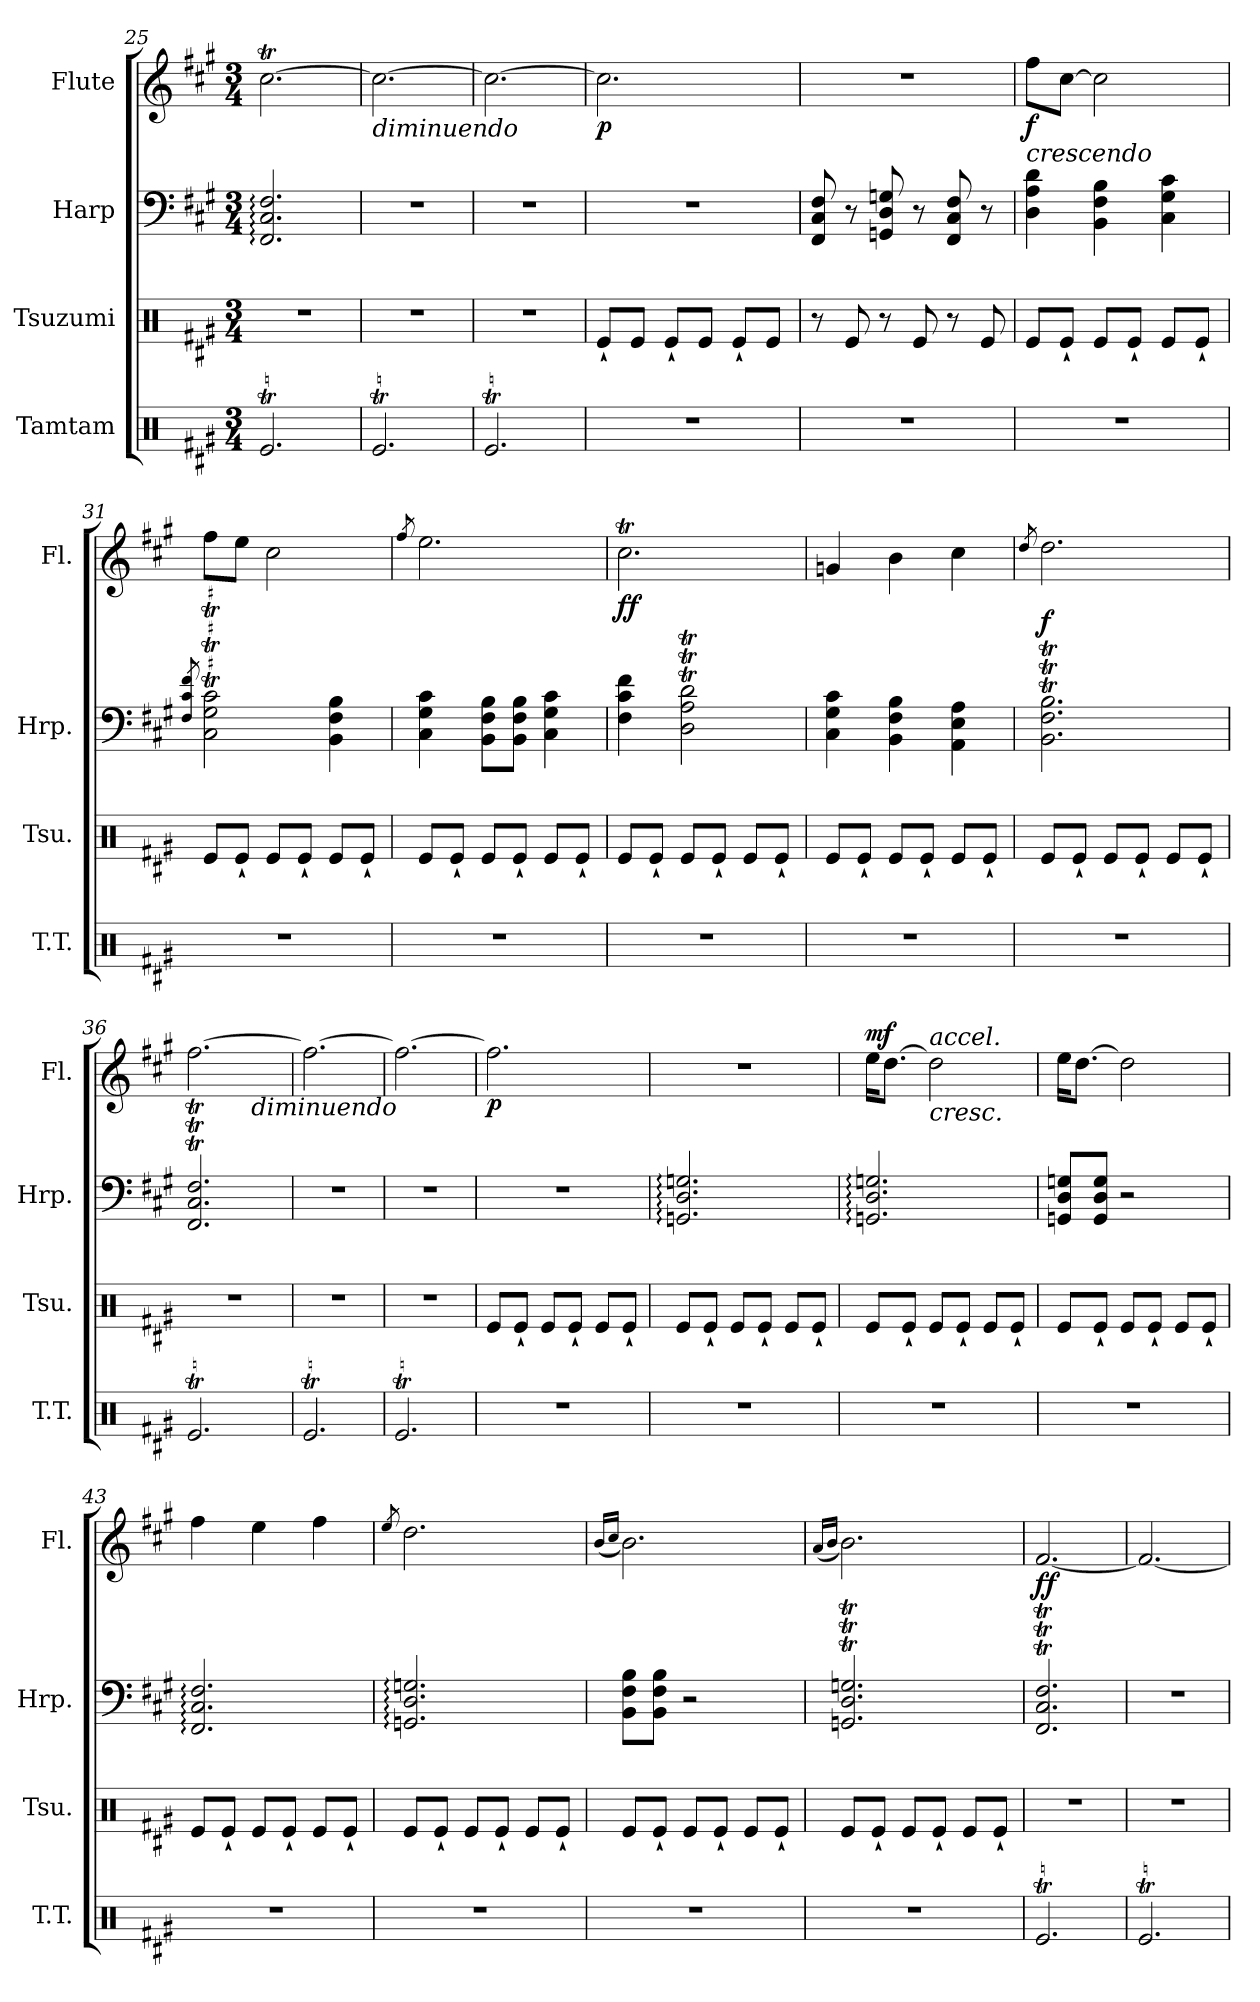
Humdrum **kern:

**kern	**kern	**kern	**dynam	**kern	**dynam
*part4	*part3	*part2	*part2	*part1	*part1
*staff4	*staff3	*staff2	*staff2	*staff1	*staff1
*I"Tamtam	*I"Tsuzumi	*I"Harp	*	*I"Flute	*
*I'T.T.	*I'Tsu.	*I'Hrp.	*	*I'Fl.	*
*clefX	*clefX	*clefF4	*	*clefG2	*
*k[f#c#g#]	*k[f#c#g#]	*k[f#c#g#]	*	*k[f#c#g#]	*
*A:	*A:	*A:	*	*A:	*
*M3/4	*M3/4	*M3/4	*	*M3/4	*
=25	=25	=25	=25	=25	=25
2.Ret/	2.r	2.FF#/: 2.C#/: 2.F#/:	.	[2.cc#t\	.
=26	=26	=26	=26	=26	=26
!	!	!	!	!LO:TX:b:i:t=diminuendo	!
2.Ret/	2.r	2.r	.	2.cc#\_	.
=27	=27	=27	=27	=27	=27
2.Ret/	2.r	2.r	.	2.cc#\_	.
=28	=28	=28	=28	=28	=28
!	!	!	!	!	!LO:DY:b
2.r	8Re`>/L	2.r	.	2.cc#\]	p
.	8Re\J	.	.	.	.
.	8Re`>/L	.	.	.	.
.	8Re\J	.	.	.	.
.	8Re`>/L	.	.	.	.
.	8Re\J	.	.	.	.
!!LO:PB:g=z
=29	=29	=29	=29	=29	=29
2.r	8r	8FF#/ 8C#/ 8F#/	.	2.r	.
.	8Re/	8r	.	.	.
.	8r	8GGn/ 8D/ 8Gn/	.	.	.
.	8Re/	8r	.	.	.
.	8r	8FF#/ 8C#/ 8F#/	.	.	.
.	8Re/	8r	.	.	.
=30	=30	=30	=30	=30	=30
!	!	!	!	!LO:TX:b:i:t=crescendo	!
!	!	!	!	!	!LO:DY:b
2.r	8Re/L	4D\ 4A\ 4d\	.	8ff#\L	f
.	8Re`>\J	.	.	[8cc#\J	.
.	8Re/L	4BB\ 4F#\ 4B\	.	2cc#\]	.
.	8Re`>\J	.	.	.	.
.	8Re/L	4C#\ 4G#\ 4c#\	.	.	.
.	8Re`>\J	.	.	.	.
=31	=31	=31	=31	=31	=31
.	.	8qF#/ 8qc#/ 8qf#/	.	.	.
2.r	8Re/L	2C#\T 2G#\T 2c#\T	.	8ff#\L	.
.	8Re`>\J	.	.	8ee\J	.
.	8Re/L	.	.	2cc#\	.
.	8Re`>\J	.	.	.	.
.	8Re/L	4BB\TTT 4F#\TTT 4B\TTT	.	.	.
.	8Re`>\J	.	.	.	.
=32	=32	=32	=32	=32	=32
.	.	.	.	8qff#/	.
2.r	8Re/L	4C#\ 4G#\ 4c#\	.	2.ee\	.
.	8Re`>\J	.	.	.	.
.	8Re/L	8BB\ 8F#\ 8B\L	.	.	.
.	8Re`>\J	8BB\ 8F#\ 8B\J	.	.	.
.	8Re/L	4C#\ 4G#\ 4c#\	.	.	.
.	8Re`>\J	.	.	.	.
!!LO:LB:g=z
=33	=33	=33	=33	=33	=33
!	!	!	!	!	!LO:DY:b
2.r	8Re/L	4F#\ 4c#\ 4f#\	.	2.cc#t\	ff
.	8Re`>\J	.	.	.	.
.	8Re/L	2D\T 2A\T 2d\T	.	.	.
.	8Re`>\J	.	.	.	.
.	8Re/L	.	.	.	.
.	8Re`>\J	.	.	.	.
=34	=34	=34	=34	=34	=34
2.r	8Re/L	4C#\ 4G#\ 4c#\	.	4gn/	.
.	8Re`>\J	.	.	.	.
.	8Re/L	4BB\ 4F#\ 4B\	.	4b\	.
.	8Re`>\J	.	.	.	.
.	8Re/L	4AA\ 4E\ 4A\	.	4cc#\	.
.	8Re`>\J	.	.	.	.
=35	=35	=35	=35	=35	=35
.	.	.	.	8qdd/	.
!	!	!	!LO:DY:a	!	!
2.r	8Re/L	2.BB\T 2.F#\T 2.B\T	f	2.dd\	.
.	8Re`>\J	.	.	.	.
.	8Re/L	.	.	.	.
.	8Re`>\J	.	.	.	.
.	8Re/L	.	.	.	.
.	8Re`>\J	.	.	.	.
=36	=36	=36	=36	=36	=36
*	*	*	*	*^	*
2.Ret/	2.r	2.FF#/T 2.C#/T 2.F#/T	.	[2.ff#\	2ryy	.
!	!	!	!	!	!LO:TX:b:i:t=diminuendo	!
.	.	.	.	.	4ryy	.
*	*	*	*	*v	*v	*
=37	=37	=37	=37	=37	=37
2.Ret/	2.r	2.r	.	2.ff#\_	.
!!LO:LB:g=z
=38	=38	=38	=38	=38	=38
2.Ret/	2.r	2.r	.	2.ff#\_	.
=39	=39	=39	=39	=39	=39
!	!	!	!	!	!LO:DY:b
2.r	8Re/L	2.r	.	2.ff#\]	p
.	8Re`>\J	.	.	.	.
.	8Re/L	.	.	.	.
.	8Re`>\J	.	.	.	.
.	8Re/L	.	.	.	.
.	8Re`>\J	.	.	.	.
=40	=40	=40	=40	=40	=40
2.r	8Re/L	2.GGn/: 2.D/: 2.Gn/:	.	2.r	.
.	8Re`>\J	.	.	.	.
.	8Re/L	.	.	.	.
.	8Re`>\J	.	.	.	.
.	8Re/L	.	.	.	.
.	8Re`>\J	.	.	.	.
=41	=41	=41	=41	=41	=41
!	!	!	!	!	!LO:DY:a
2.r	8Re/L	2.GGn/: 2.D/: 2.Gn/:	.	16ee\KL	mf
.	.	.	.	[8.dd\J	.
.	8Re`>\J	.	.	.	.
!	!	!	!	!LO:TX:a:i:t=accel.	!
!	!	!	!	!LO:TX:b:i:t=cresc.	!
.	8Re/L	.	.	2dd\]	.
.	8Re`>\J	.	.	.	.
.	8Re/L	.	.	.	.
.	8Re`>\J	.	.	.	.
!!LO:PB:g=z
=42	=42	=42	=42	=42	=42
2.r	8Re/L	8GGn/ 8D/ 8Gn/L	.	16ee\KL	.
.	.	.	.	[8.dd\J	.
.	8Re`>\J	8GG/ 8D/ 8G/J	.	.	.
.	8Re/L	2r	.	2dd\]	.
.	8Re`>\J	.	.	.	.
.	8Re/L	.	.	.	.
.	8Re`>\J	.	.	.	.
=43	=43	=43	=43	=43	=43
2.r	8Re/L	2.FF#/: 2.C#/: 2.F#/:	.	4ff#\	.
.	8Re`>\J	.	.	.	.
.	8Re/L	.	.	4ee\	.
.	8Re`>\J	.	.	.	.
.	8Re/L	.	.	4ff#\	.
.	8Re`>\J	.	.	.	.
=44	=44	=44	=44	=44	=44
.	.	.	.	8qee/	.
2.r	8Re/L	2.GGn/: 2.D/: 2.Gn/:	.	2.dd\	.
.	8Re`>\J	.	.	.	.
.	8Re/L	.	.	.	.
.	8Re`>\J	.	.	.	.
.	8Re/L	.	.	.	.
.	8Re`>\J	.	.	.	.
=45	=45	=45	=45	=45	=45
.	.	.	.	(<16qb/LL	.
.	.	.	.	16qcc#/JJ	.
2.r	8Re/L	8BB\ 8F#\ 8B\L	.	2.b\)	.
.	8Re`>\J	8BB\ 8F#\ 8B\J	.	.	.
.	8Re/L	2r	.	.	.
.	8Re`>\J	.	.	.	.
.	8Re/L	.	.	.	.
.	8Re`>\J	.	.	.	.
!!LO:LB:g=z
=46	=46	=46	=46	=46	=46
.	.	.	.	(<16qa/LL	.
.	.	.	.	16qb/JJ	.
2.r	8Re/L	2.GGn/T 2.D/T 2.Gn/T	.	2.b\)	.
.	8Re`>\J	.	.	.	.
.	8Re/L	.	.	.	.
.	8Re`>\J	.	.	.	.
.	8Re/L	.	.	.	.
.	8Re`>\J	.	.	.	.
=47	=47	=47	=47	=47	=47
!	!	!	!	!	!LO:DY:b
2.Ret/	2.r	2.FF#/T 2.C#/T 2.F#/T	.	[2.f#/	ff
=48	=48	=48	=48	=48	=48
2.Ret/	2.r	2.r	.	2.f#/_	.
=	=	=	=	=	=
*-	*-	*-	*-	*-	*-
